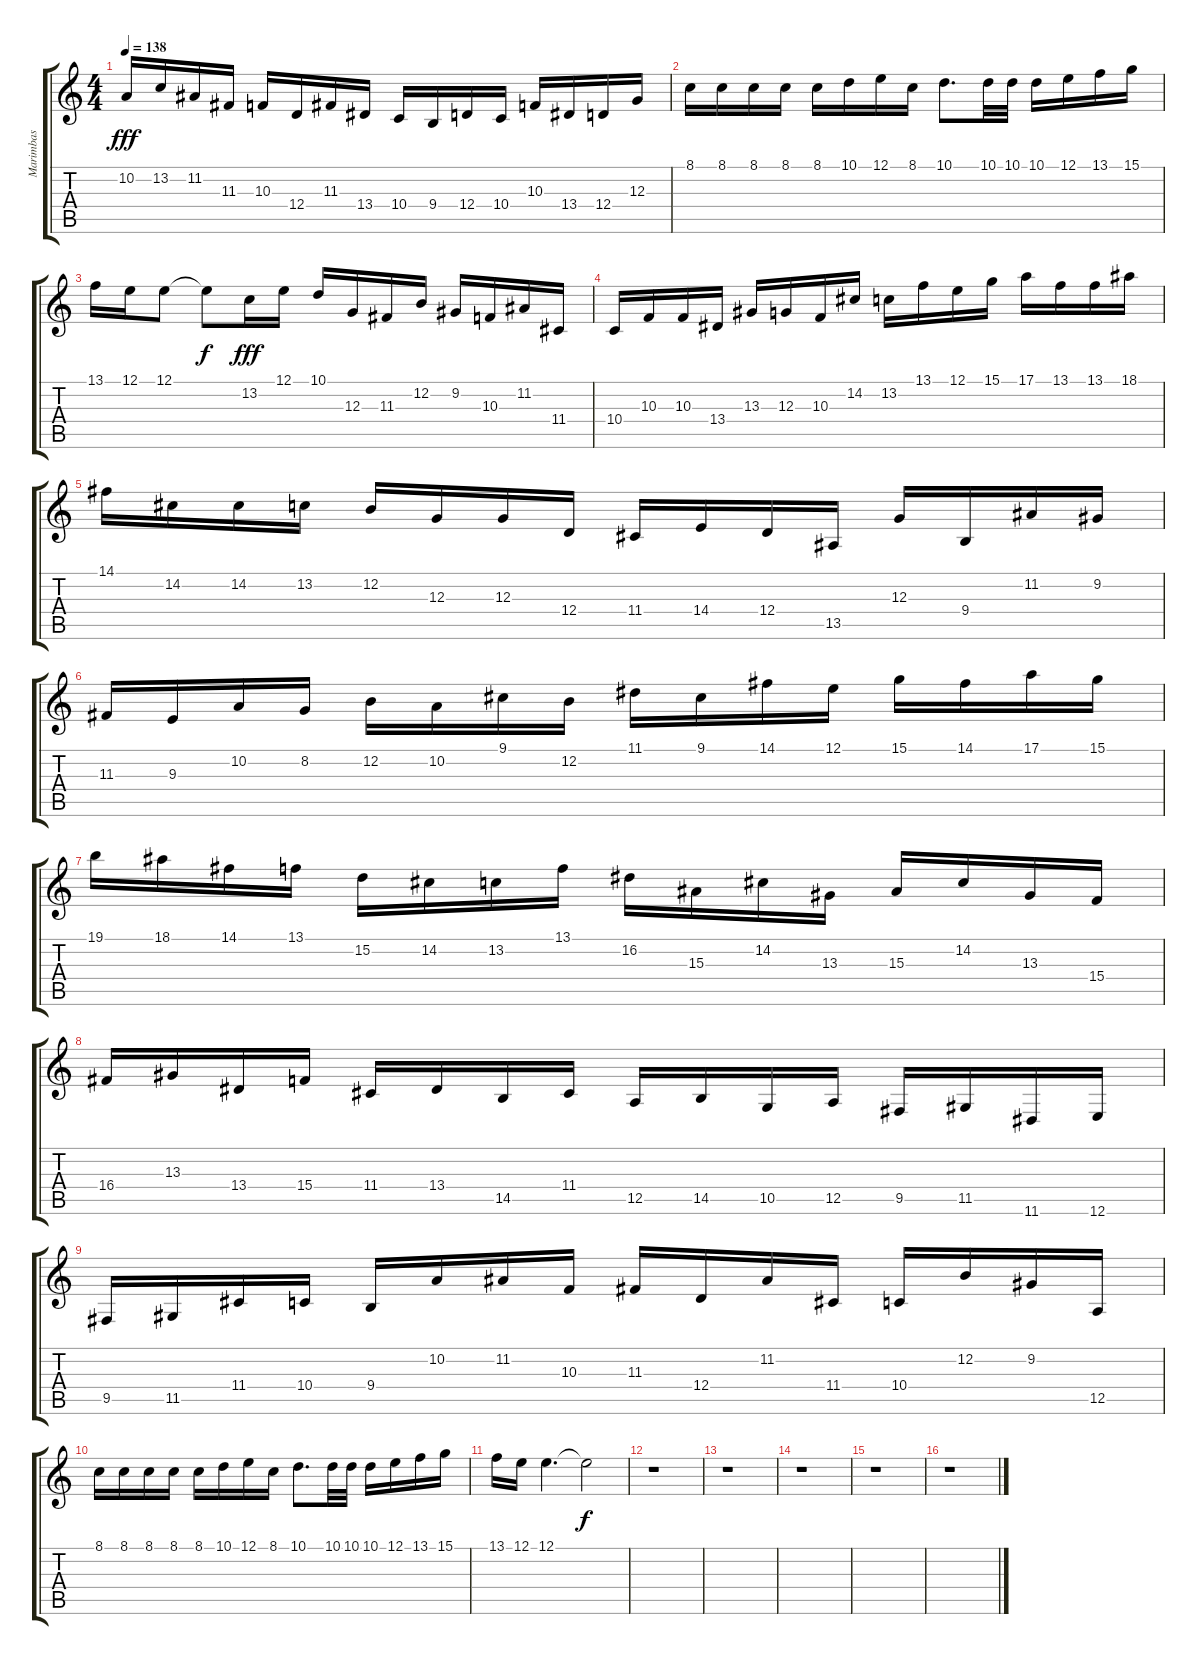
\track ("Marimbas" "Marimbas") {instrument marimba}
\staff {score tabs}
\tuning (E4 B3 G3 D3 A2 E2) {hide}
\ts (4 4)
\tempo 138
\clef g2
\ks c
10.2.16{dy fff} 13.2.16 11.2.16 11.3.16 10.3.16 12.4.16 11.3.16 13.4.16 10.4.16 9.4.16 12.4.16 10.4.16 10.3.16 13.4.16 12.4.16 12.3.16 |
8.1.16 8.1.16 8.1.16 8.1.16 8.1.16 10.1.16 12.1.16 8.1.16 10.1.8{d} 10.1.32 10.1.32 10.1.16 12.1.16 13.1.16 15.1.16 |
13.1.16 12.1.16 12.1.8 12.1{t}.8{dy f} 13.2.16{dy fff} 12.1.16 10.1.16 12.3.16 11.3.16 12.2.16 9.2.16 10.3.16 11.2.16 11.4.16 |
10.4.16 10.3.16 10.3.16 13.4.16 13.3.16 12.3.16 10.3.16 14.2.16 13.2.16 13.1.16 12.1.16 15.1.16 17.1.16 13.1.16 13.1.16 18.1.16 |
14.1.16 14.2.16 14.2.16 13.2.16 12.2.16 12.3.16 12.3.16 12.4.16 11.4.16 14.4.16 12.4.16 13.5.16 12.3.16 9.4.16 11.2.16 9.2.16 |
11.3.16 9.3.16 10.2.16 8.2.16 12.2.16 10.2.16 9.1.16 12.2.16 11.1.16 9.1.16 14.1.16 12.1.16 15.1.16 14.1.16 17.1.16 15.1.16 |
19.1.16 18.1.16 14.1.16 13.1.16 15.2.16 14.2.16 13.2.16 13.1.16 16.2.16 15.3.16 14.2.16 13.3.16 15.3.16 14.2.16 13.3.16 15.4.16 |
16.4.16 13.3.16 13.4.16 15.4.16 11.4.16 13.4.16 14.5.16 11.4.16 12.5.16 14.5.16 10.5.16 12.5.16 9.5.16 11.5.16 11.6.16 12.6.16 |
9.5.16 11.5.16 11.4.16 10.4.16 9.4.16 10.2.16 11.2.16 10.3.16 11.3.16 12.4.16 11.2.16 11.4.16 10.4.16 12.2.16 9.2.16 12.5.16 |
8.1.16 8.1.16 8.1.16 8.1.16 8.1.16 10.1.16 12.1.16 8.1.16 10.1.8{d} 10.1.32 10.1.32 10.1.16 12.1.16 13.1.16 15.1.16 |
13.1.16 12.1.16 12.1.4{d} 12.1{t}.2{dy f} |
r.1 |
r.1 |
r.1 |
r.1 |
r.1
